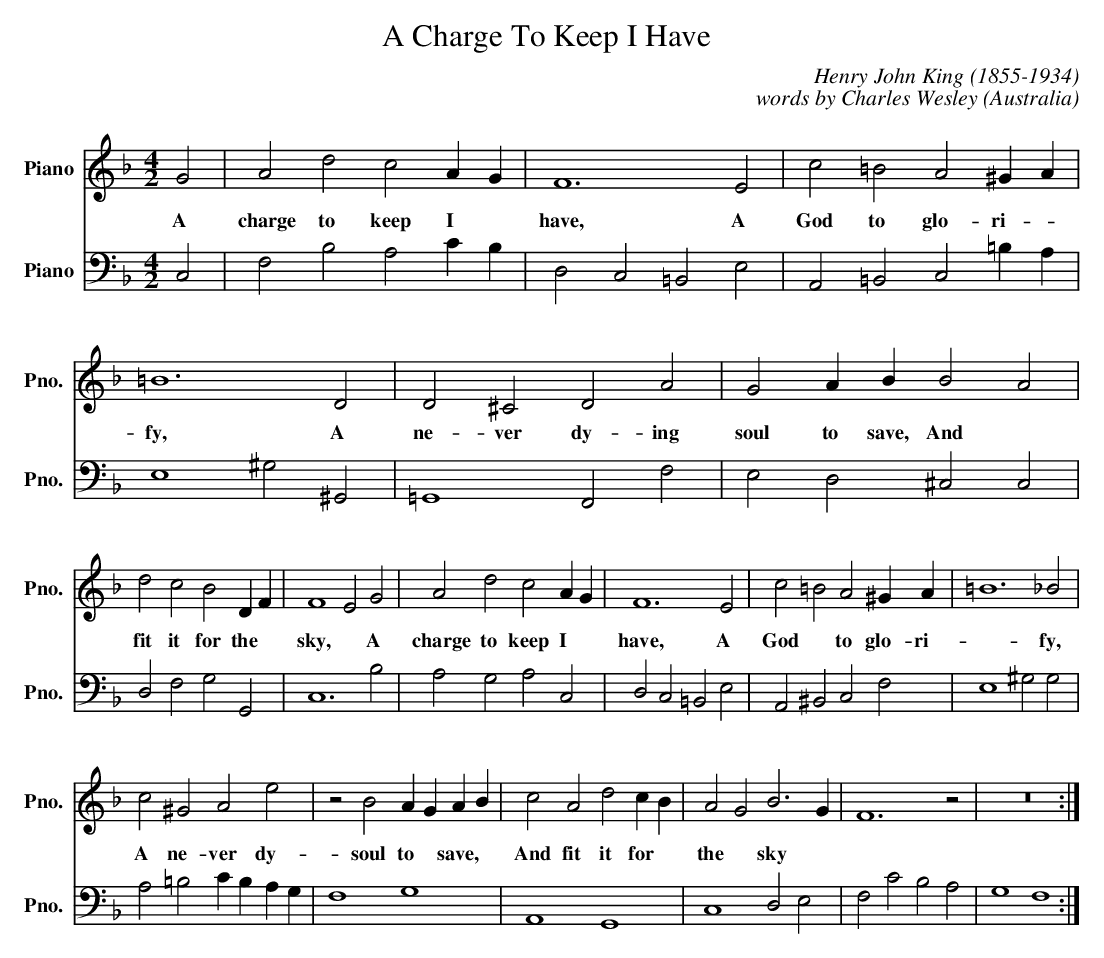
X:1
T:A Charge To Keep I Have
C:Henry John King (1855-1934)
C:words by Charles Wesley
O:Australia
%%score 1 ( 2 3 )
L:1/4
M:4/2
K:F
V:1 treble nm="Piano" snm="Pno."
V:2 bass nm="Piano" snm="Pno."
V:3 bass
V:1
[I: MIDI=program 21]G2 | A2 d2 c2 A G | F6 E2 | c2 =B2 A2 ^G A | =B6 D2 | D2 ^C2 D2 A2 | G2 A B B2 A2 |$
w:A charge to keep I * have, A God to glo-ri--fy, A ne-ver dy-ing soul to save, And
d2 c2 B2 D F | F4 E2 G2 | A2 d2 c2 A G | F6 E2 | c2 =B2 A2 ^G A | =B6 _B2 |$ c2 ^G2 A2 e2 |
w:fit it for the * sky, *A charge to keep I* have, A God*  to glo-ri--fy, A ne-ver dy-ing soul to save, And
z2 B2 A G A B | c2 A2 d2 c B | A2 G2 B3 G | F6 z2 | z8 :|
w:soul to* save,* And fit it for *the * sky
V:2
[I: MIDI=program 20]C,2 | F,2 B,2 A,2 C B, | D,2 C,2 =B,,2 E,2 | A,,2 =B,,2 C,2 =B, A, | E,4 ^G,2 ^G,,2 |=G,,4 F,,2 F,2|
E,2 D,2 ^C,2 C,2 |$ D,2 F,2 G,2 G,,2 | C,6 B,2 | A,2 G,2 A,2 C,2 | D,2 C,2 =B,,2 E,2 |
A,,2 ^B,,2 C,2 F,2 | E,4 ^G,2 G,2 |$ A,2 =B,2 C B, A, G, | F,4 G,4 | A,,4 G,,4 | C,4 D,2 E,2 |
F,2 C2 B,2 A,2 | G,4 F,4 :|
